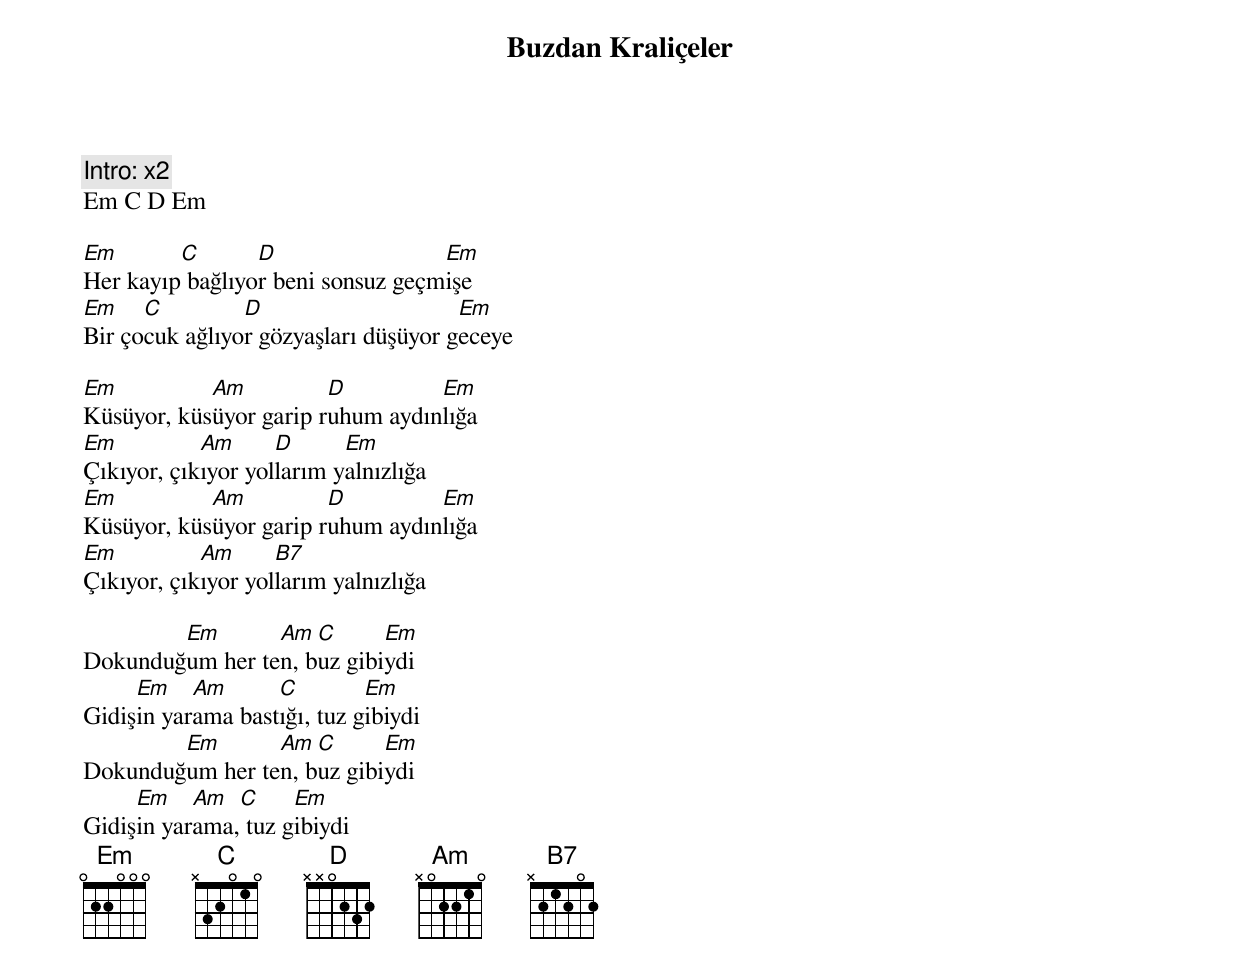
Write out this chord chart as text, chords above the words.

{title: Buzdan Kraliçeler}
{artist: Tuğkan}

Intro: x2
Em C D Em

Em       C       D                 Em
Her kayıp bağlıyor beni sonsuz geçmişe
Em    C         D                     Em
Bir çocuk ağlıyor gözyaşları düşüyor geceye

Em          Am          D         Em
Küsüyor, küsüyor garip ruhum aydınlığa
Em          Am      D      Em
Çıkıyor, çıkıyor yollarım yalnızlığa
Em          Am          D         Em
Küsüyor, küsüyor garip ruhum aydınlığa
Em          Am      B7
Çıkıyor, çıkıyor yollarım yalnızlığa

        Em       Am  C      Em
Dokunduğum her ten, buz gibiydi
     Em    Am      C         Em
Gidişin yarama bastığı, tuz gibiydi
        Em       Am  C      Em
Dokunduğum her ten, buz gibiydi
     Em    Am  C     Em
Gidişin yarama, tuz gibiydi
